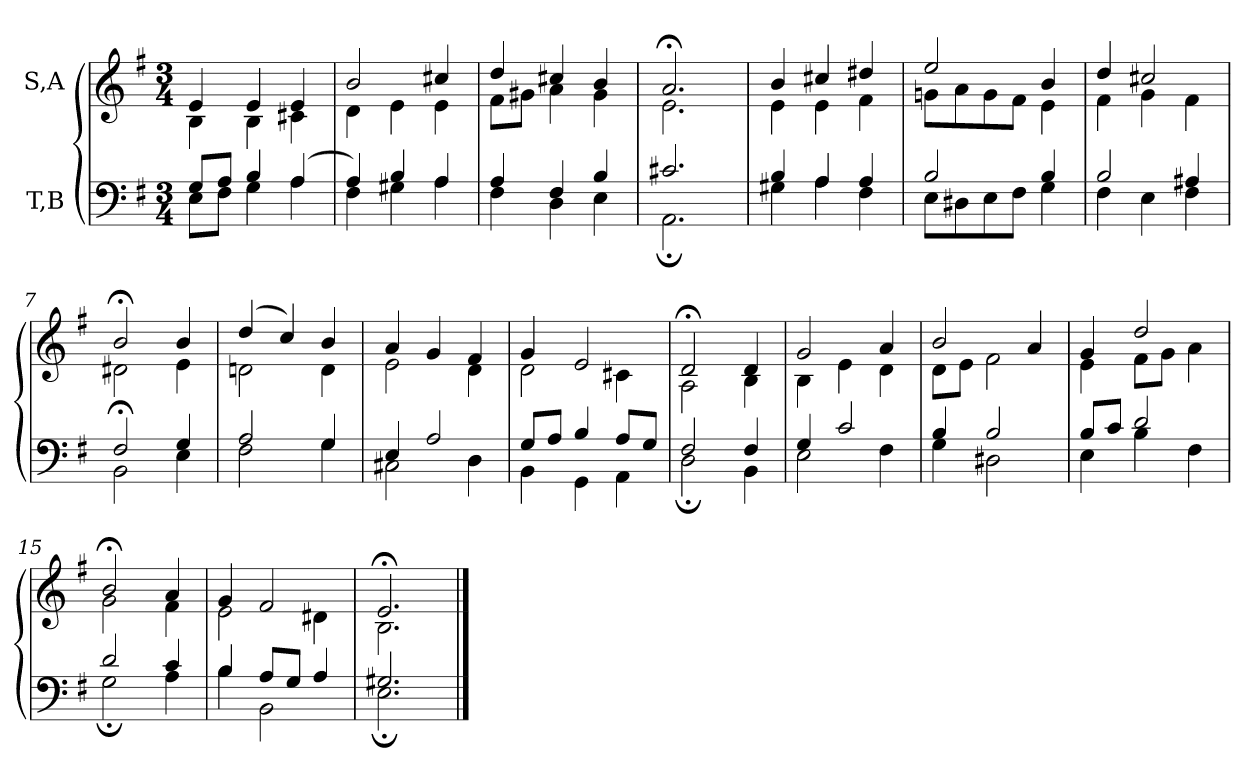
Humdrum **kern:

**kern	**kern
*part2	*part1
*staff2	*staff1
*I"T,B	*I"S,A
*clefF4	*clefG2
*k[f#]	*k[f#]
*M3/4	*M3/4
=	=
*^	*^
8GL	8EL	4e	4B
8AJ	8F#J	.	.
4B	4G	4e	4B
(>4A	4A	4e	4c#X
=1	=1	=1	=1
4A)	4F#	2b	4d
4B	4G#X	.	4e
4A	4A	4cc#X	4e
=2	=2	=2	=2
4A	4F#	4dd	8f#L
.	.	.	8g#XJ
4F#	4D	4cc#X	4a
4B	4E	4b	4g#
=3	=3	=3	=3
2.c#X	2.AA;	2.a;<	2.e
=4	=4	=4	=4
4B	4G#X	4b	4e
4A	4A	4cc#X	4e
4A	4F#	4dd#X	4f#
=5	=5	=5	=5
2B	8EL	2ee	8gnL
.	8D#X	.	8a
.	8E	.	8g
.	8F#J	.	8f#J
4B	4G	4b	4e
=6	=6	=6	=6
2B	4F#	4dd	4f#
.	4E	2cc#X	4g
4A#X	4F#	.	4f#
=7	=7	=7	=7
2F#;	2BB	2b;<	2d#X
4G	4E	4b	4e
=8	=8	=8	=8
2A	2F#	(>4dd	2dn
.	.	4cc)	.
4G	4G	4b	4d
=9	=9	=9	=9
4E	2C#X	4a	2e
2A	.	4g	.
.	4D	4f#	4d
=10	=10	=10	=10
8GL	4BB	4g	2d
8AJ	.	.	.
4B	4GG	2e	.
8AL	4AA	.	4c#X
8GJ	.	.	.
=11	=11	=11	=11
2F#	2D;	2d;<	2A
4F#	4BB	4d	4B
=12	=12	=12	=12
4G	2E	2g	4B
2c	.	.	4e
.	4F#	4a	4d
=13	=13	=13	=13
4B	4G	2b	8dL
.	.	.	8eJ
2B	2D#X	.	2f#
.	.	4a	.
=14	=14	=14	=14
8BL	4E	4g	4e
8cJ	.	.	.
2d	4B	2dd	8f#L
.	.	.	8gJ
.	4F#	.	4a
=15	=15	=15	=15
2d	2G;	2b;<	2g
4c	4A	4a	4f#
=16	=16	=16	=16
4B	4B	4g	2e
8AL	2BB	2f#	.
8GJ	.	.	.
4A	.	.	4d#X
=17	=17	=17	=17
2.G#X	2.E;	2.e;<	2.B
*v	*v	*	*
*	*v	*v
==	==
*-	*-
